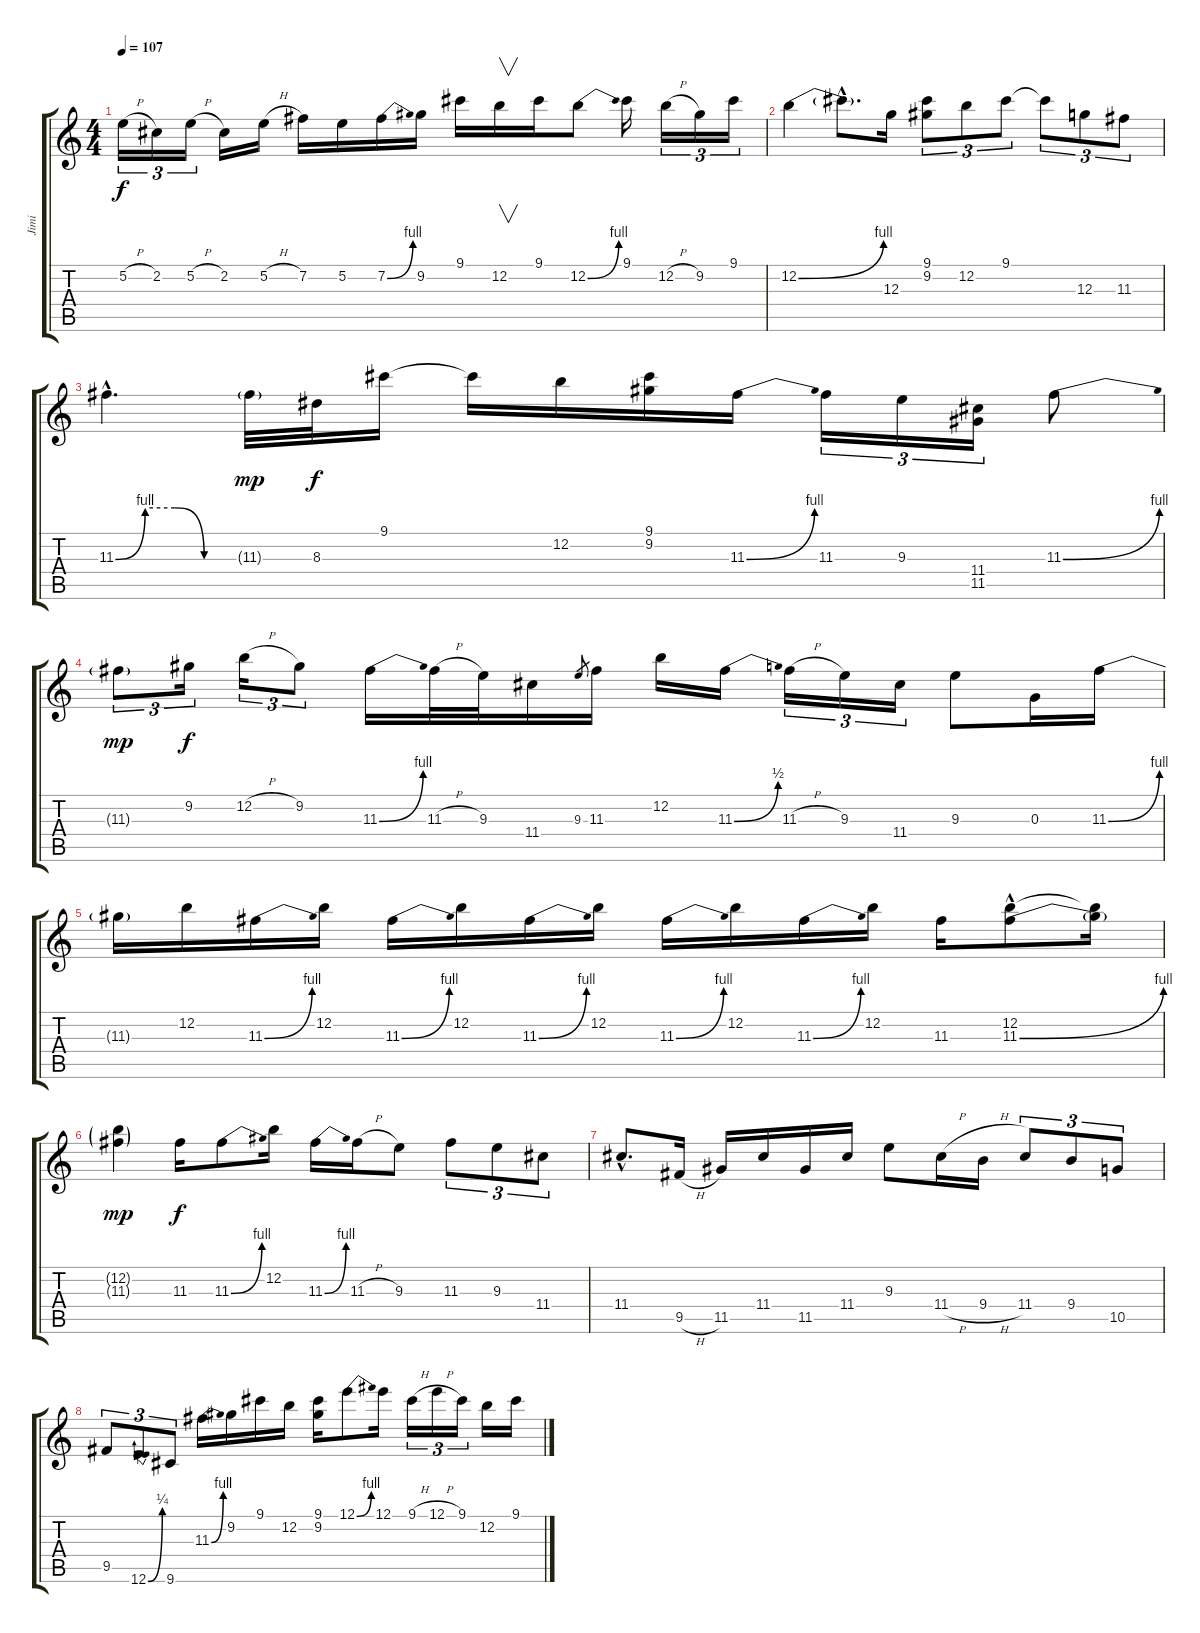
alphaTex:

\track ("Jimi" "Jimi") {instrument distortionguitar}
\staff {score tabs}
\tuning (E4 B3 G3 D3 A2 E2) {hide}
\ts (4 4)
\tempo 107
\clef g2
\ks c
5.2{h}.16{tu (3 2) dy f} 2.2.16{tu (3 2)} 5.2{h}.16{tu (3 2)} 2.2.16 5.2{h}.16 7.2.16 5.2.16 7.2{be (bend 0 0 60 4)}.16 9.2.16 9.1.16 12.2.16{v} 9.1.16 12.2{be (bend 0 0 60 4)}.8 9.1.16 12.2{h}.16{tu (3 2)} 9.2.16{tu (3 2)} 9.1.16{tu (3 2)} |
12.2{be (bend 0 0 60 4)}.4 12.2{hac t}.8{d} 12.3.16 (9.1 9.2).8{tu (3 2)} 12.2.8{tu (3 2)} 9.1.8{tu (3 2)} 9.1{t}.8{tu (3 2)} 12.3.8{tu (3 2)} 11.3.8{tu (3 2)} |
11.3{be (custom 0 0 15 4 30 4 45 0 60 0) hac}.4{d} 11.3{g}.32{dy mp} 8.3.32{dy f} 9.1.16 9.1{t}.16 12.2.16 (9.1 9.2).16 11.3{be (bend 0 0 60 4)}.16 11.3.16{tu (3 2)} 9.3.16{tu (3 2)} (11.4 11.5).16{tu (3 2)} 11.3{be (bend 0 0 60 4)}.8 |
11.3{g}.8{tu (3 2) dy mp} 9.2.16{tu (3 2) dy f} 12.2{h}.16{tu (3 2)} 9.2.8{tu (3 2)} 11.3{be (bend 0 0 60 4)}.16 11.3{h}.32 9.3.32 11.4.16 9.3.8{gr} 11.3.16 12.2.16 11.3{be (bend 0 0 60 2)}.16 11.3{h}.16{tu (3 2)} 9.3.16{tu (3 2)} 11.4.16{tu (3 2)} 9.3.8 0.3.16 11.3{be (bend 0 0 60 4)}.16 |
11.3{t}.16 12.2.16 11.3{be (bend 0 0 60 4)}.16 12.2.16 11.3{be (bend 0 0 60 4)}.16 12.2.16 11.3{be (bend 0 0 60 4)}.16 12.2.16 11.3{be (bend 0 0 60 4)}.16 12.2.16 11.3{be (bend 0 0 60 4)}.16 12.2.16 11.3.16 (12.2 11.3{be (bend 0 0 60 4) hac}).8 (12.2{t} 11.3{t}).16 |
(12.2{g} 11.3{g}).4{dy mp} 11.3.16{dy f} 11.3{be (bend 0 0 60 4)}.8 12.2.16 11.3{be (bend 0 0 60 4)}.16 11.3{h}.16 9.3.8 11.3.8{tu (3 2)} 9.3.8{tu (3 2)} 11.4.8{tu (3 2)} |
11.4{hac}.8{d} 9.5{h}.16 11.5.16 11.4.16 11.5.16 11.4.16 9.3.8 11.4{h}.16 9.4{h}.16 11.4.8{tu (3 2)} 9.4.8{tu (3 2)} 10.5.8{tu (3 2)} |
9.5.8{tu (3 2)} 12.6{be (bend 0 0 60 1)}.8{tu (3 2)} 9.6.8{tu (3 2)} 11.3{be (bend 0 0 60 4)}.16 9.2.16 9.1.16 12.2.16 (9.1 9.2).16 12.1{be (bend 0 0 60 4)}.8 12.1.16 9.1{h}.16{tu (3 2)} 12.1{h}.16{tu (3 2)} 9.1.16{tu (3 2)} 12.2.16 9.1.16
